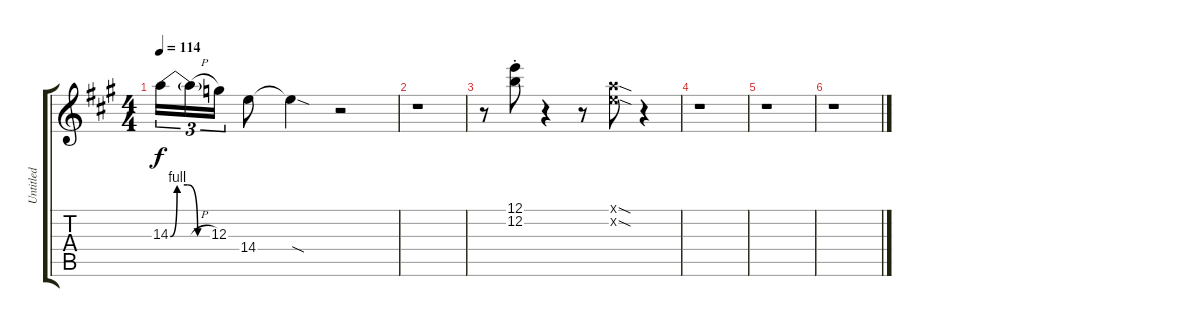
\track ("Untitled" "Untitled") {instrument electricguitarclean}
\staff {score tabs}
\tuning (E4 B3 G3 D3 A2 E2) {hide}
\ts (4 4)
\tempo 114
\clef g2
\ks a
14.3{be (custom 0 0 10 4 25 4 40 0 60 0)}.16{tu (3 2) dy f} 14.3{h t}.16{tu (3 2)} 12.3.16{tu (3 2)} 14.4.8 14.4{sod t}.4 r.2 |
r.1 |
r.8 (12.1{st} 12.2{st}).8 r.4 r.8 (5.1{sod x} 5.2{sod x}).8 r.4 |
r.1 |
r.1 |
r.1
